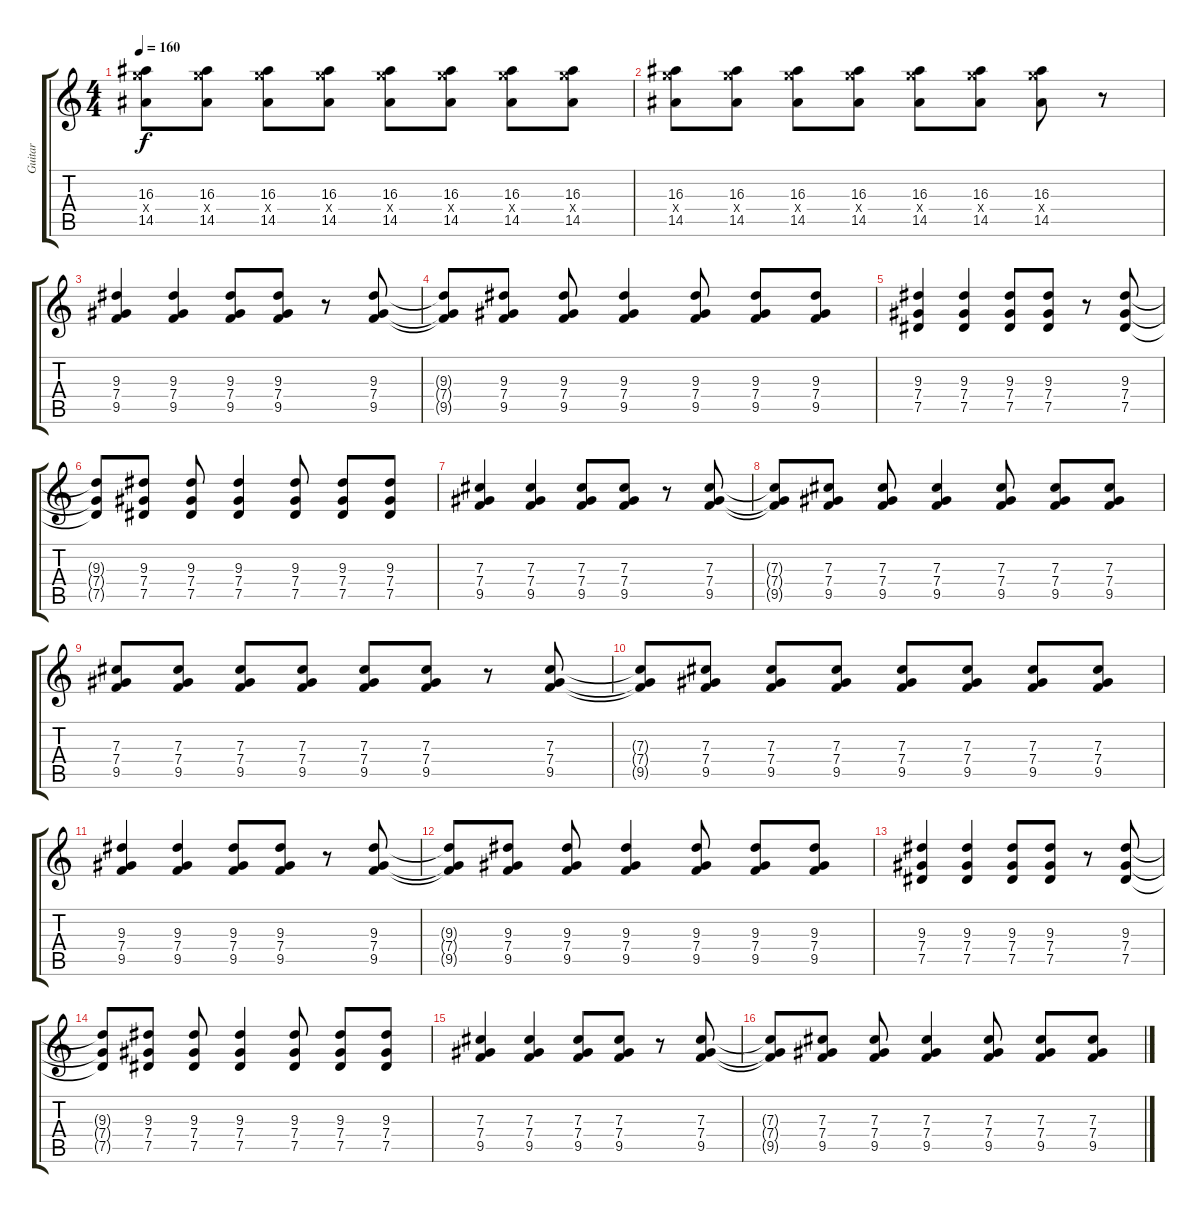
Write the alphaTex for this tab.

\track ("Guitar" "Guitar") {instrument distortionguitar}
\staff {score tabs}
\tuning (Eb4 Bb3 Gb3 Db3 Ab2 Db2) {hide}
\ts (4 4)
\tempo 160
\clef g2
\ks c
(16.3 18.4{x} 14.5).8{dy f} (16.3 18.4{x} 14.5).8 (16.3 18.4{x} 14.5).8 (16.3 18.4{x} 14.5).8 (16.3 18.4{x} 14.5).8 (16.3 18.4{x} 14.5).8 (16.3 18.4{x} 14.5).8 (16.3 18.4{x} 14.5).8 |
(16.3 18.4{x} 14.5).8 (16.3 18.4{x} 14.5).8 (16.3 18.4{x} 14.5).8 (16.3 18.4{x} 14.5).8 (16.3 18.4{x} 14.5).8 (16.3 18.4{x} 14.5).8 (16.3 18.4{x} 14.5).8 r.8 |
(9.3 7.4 9.5).4{volume 9} (9.3 7.4 9.5).4 (9.3 7.4 9.5).8 (9.3 7.4 9.5).8 r.8 (9.3 7.4 9.5).8 |
(9.3{t} 7.4{t} 9.5{t}).8 (9.3 7.4 9.5).8 (9.3 7.4 9.5).8 (9.3 7.4 9.5).4 (9.3 7.4 9.5).8 (9.3 7.4 9.5).8 (9.3 7.4 9.5).8 |
(9.3 7.4 7.5).4 (9.3 7.4 7.5).4 (9.3 7.4 7.5).8 (9.3 7.4 7.5).8 r.8 (9.3 7.4 7.5).8 |
(9.3{t} 7.4{t} 7.5{t}).8 (9.3 7.4 7.5).8 (9.3 7.4 7.5).8 (9.3 7.4 7.5).4 (9.3 7.4 7.5).8 (9.3 7.4 7.5).8 (9.3 7.4 7.5).8 |
(7.3 7.4 9.5).4 (7.3 7.4 9.5).4 (7.3 7.4 9.5).8 (7.3 7.4 9.5).8 r.8 (7.3 7.4 9.5).8 |
(7.3{t} 7.4{t} 9.5{t}).8 (7.3 7.4 9.5).8 (7.3 7.4 9.5).8 (7.3 7.4 9.5).4 (7.3 7.4 9.5).8 (7.3 7.4 9.5).8 (7.3 7.4 9.5).8 |
(7.3 7.4 9.5).8 (7.3 7.4 9.5).8 (7.3 7.4 9.5).8 (7.3 7.4 9.5).8 (7.3 7.4 9.5).8 (7.3 7.4 9.5).8 r.8 (7.3 7.4 9.5).8 |
(7.3{t} 7.4{t} 9.5{t}).8 (7.3 7.4 9.5).8 (7.3 7.4 9.5).8 (7.3 7.4 9.5).8 (7.3 7.4 9.5).8 (7.3 7.4 9.5).8 (7.3 7.4 9.5).8 (7.3 7.4 9.5).8 |
(9.3 7.4 9.5).4 (9.3 7.4 9.5).4 (9.3 7.4 9.5).8 (9.3 7.4 9.5).8 r.8 (9.3 7.4 9.5).8 |
(9.3{t} 7.4{t} 9.5{t}).8 (9.3 7.4 9.5).8 (9.3 7.4 9.5).8 (9.3 7.4 9.5).4 (9.3 7.4 9.5).8 (9.3 7.4 9.5).8 (9.3 7.4 9.5).8 |
(9.3 7.4 7.5).4 (9.3 7.4 7.5).4 (9.3 7.4 7.5).8 (9.3 7.4 7.5).8 r.8 (9.3 7.4 7.5).8 |
(9.3{t} 7.4{t} 7.5{t}).8 (9.3 7.4 7.5).8 (9.3 7.4 7.5).8 (9.3 7.4 7.5).4 (9.3 7.4 7.5).8 (9.3 7.4 7.5).8 (9.3 7.4 7.5).8 |
(7.3 7.4 9.5).4 (7.3 7.4 9.5).4 (7.3 7.4 9.5).8 (7.3 7.4 9.5).8 r.8 (7.3 7.4 9.5).8 |
(7.3{t} 7.4{t} 9.5{t}).8 (7.3 7.4 9.5).8 (7.3 7.4 9.5).8 (7.3 7.4 9.5).4 (7.3 7.4 9.5).8 (7.3 7.4 9.5).8 (7.3 7.4 9.5).8
